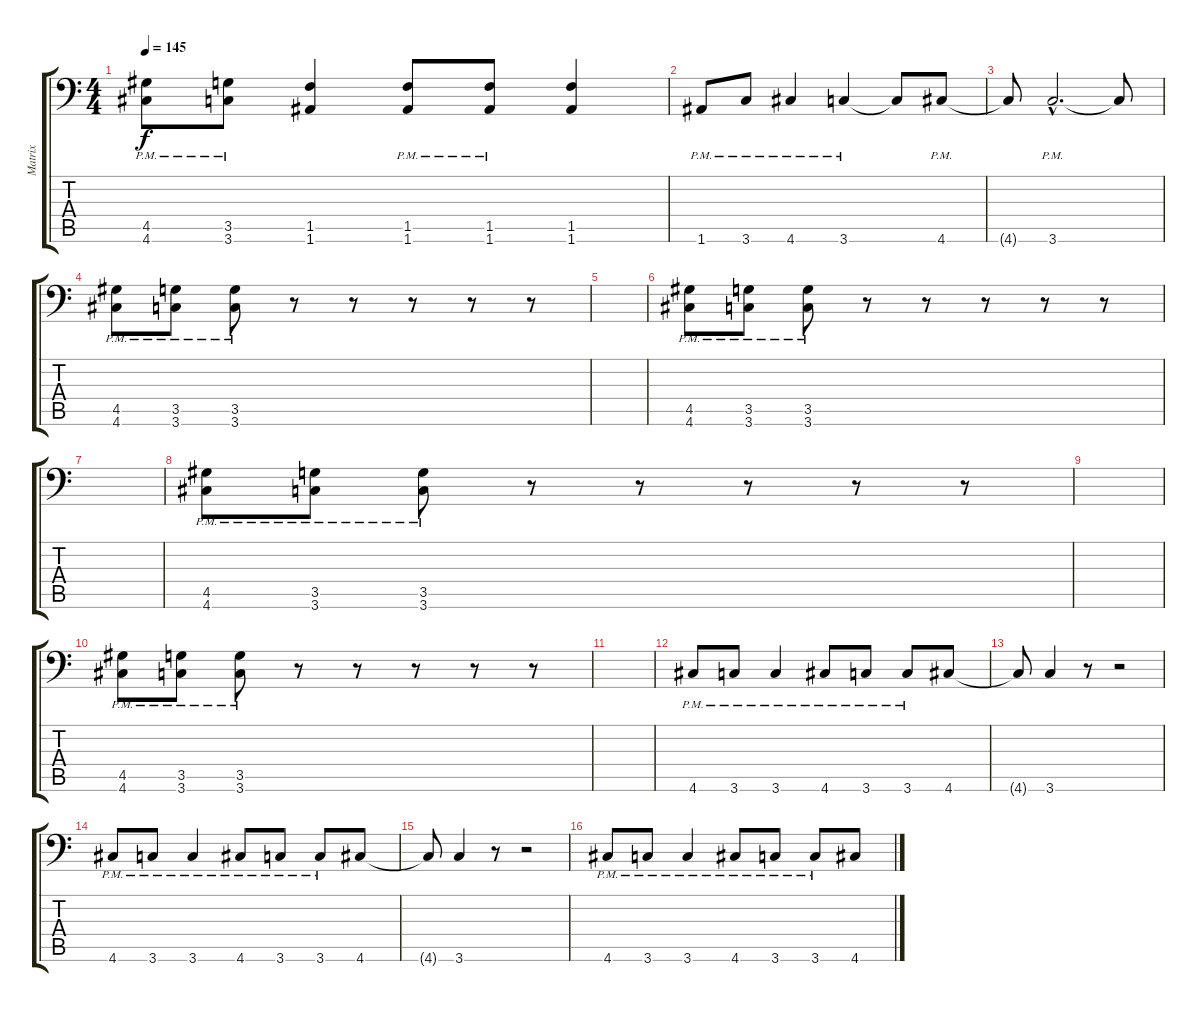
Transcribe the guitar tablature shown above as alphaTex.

\track ("Matrix" "Matrix") {instrument distortionguitar}
\staff {score tabs}
\tuning (B3 Gb3 D3 A2 E2 A1) {hide}
\ts (4 4)
\tempo 145
\clef f4
\ks c
(4.5{pm} 4.6{pm}).8{dy f} (3.5{pm} 3.6{pm}).8 (1.5 1.6).4 (1.5{pm} 1.6{pm}).8 (1.5{pm} 1.6{pm}).8 (1.5 1.6).4 |
1.6{pm}.8 3.6{pm}.8 4.6{pm}.4 3.6{pm}.4 3.6{t}.8 4.6{pm}.8 |
4.6{t}.8 3.6{hac pm}.2{d} 3.6{t}.8 |
(4.5{pm} 4.6{pm}).8 (3.5{pm} 3.6{pm}).8 (3.5{pm} 3.6{pm}).8 r.8 r.8 r.8 r.8 r.8 |
|
(4.5{pm} 4.6{pm}).8 (3.5{pm} 3.6{pm}).8 (3.5{pm} 3.6{pm}).8 r.8 r.8 r.8 r.8 r.8 |
|
(4.5{pm} 4.6{pm}).8 (3.5{pm} 3.6{pm}).8 (3.5{pm} 3.6{pm}).8 r.8 r.8 r.8 r.8 r.8 |
|
(4.5{pm} 4.6{pm}).8 (3.5{pm} 3.6{pm}).8 (3.5{pm} 3.6{pm}).8 r.8 r.8 r.8 r.8 r.8 |
|
4.6{pm}.8 3.6{pm}.8 3.6{pm}.4 4.6{pm}.8 3.6{pm}.8 3.6{pm}.8 4.6.8 |
4.6{t}.8 3.6.4 r.8 r.2 |
4.6{pm}.8 3.6{pm}.8 3.6{pm}.4 4.6{pm}.8 3.6{pm}.8 3.6{pm}.8 4.6.8 |
4.6{t}.8 3.6.4 r.8 r.2 |
4.6{pm}.8 3.6{pm}.8 3.6{pm}.4 4.6{pm}.8 3.6{pm}.8 3.6{pm}.8 4.6.8
